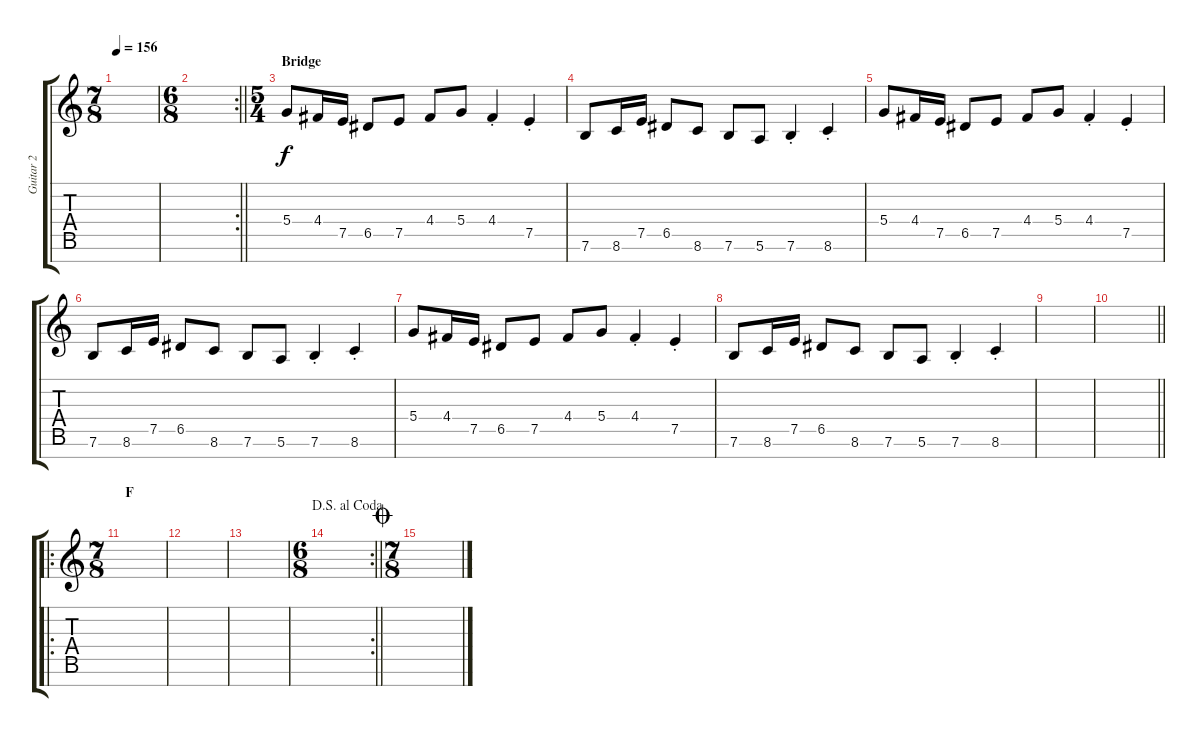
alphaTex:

\track ("Guitar 2" "Guitar 2") {instrument distortionguitar}
\staff {score tabs}
\tuning (E4 B3 G3 D3 A2 E2 B1) {hide}
\ts (7 8)
\tempo 156
\clef g2
\ks c
|
\rc 2
\ts (6 8)
\barLineRight lightlight
|
\ts (5 4)
\section ("" "Bridge")
5.4.8 4.4.16 7.5.16 6.5.8 7.5.8 4.4.8 5.4.8 4.4{st}.4 7.5{st}.4 |
7.6.8 8.6.16 7.5.16 6.5.8 8.6.8 7.6.8 5.6.8 7.6{st}.4 8.6{st}.4 |
5.4.8 4.4.16 7.5.16 6.5.8 7.5.8 4.4.8 5.4.8 4.4{st}.4 7.5{st}.4 |
7.6.8 8.6.16 7.5.16 6.5.8 8.6.8 7.6.8 5.6.8 7.6{st}.4 8.6{st}.4 |
5.4.8 4.4.16 7.5.16 6.5.8 7.5.8 4.4.8 5.4.8 4.4{st}.4 7.5{st}.4 |
7.6.8 8.6.16 7.5.16 6.5.8 8.6.8 7.6.8 5.6.8 7.6{st}.4 8.6{st}.4 |
|
\barLineRight lightlight
|
\ro
\ts (7 8)
\section ("" "F")
|
|
|
\rc 2
\ts (6 8)
\jump dalsegnoalcoda
\barLineRight lightlight
|
\ts (7 8)
\jump coda
